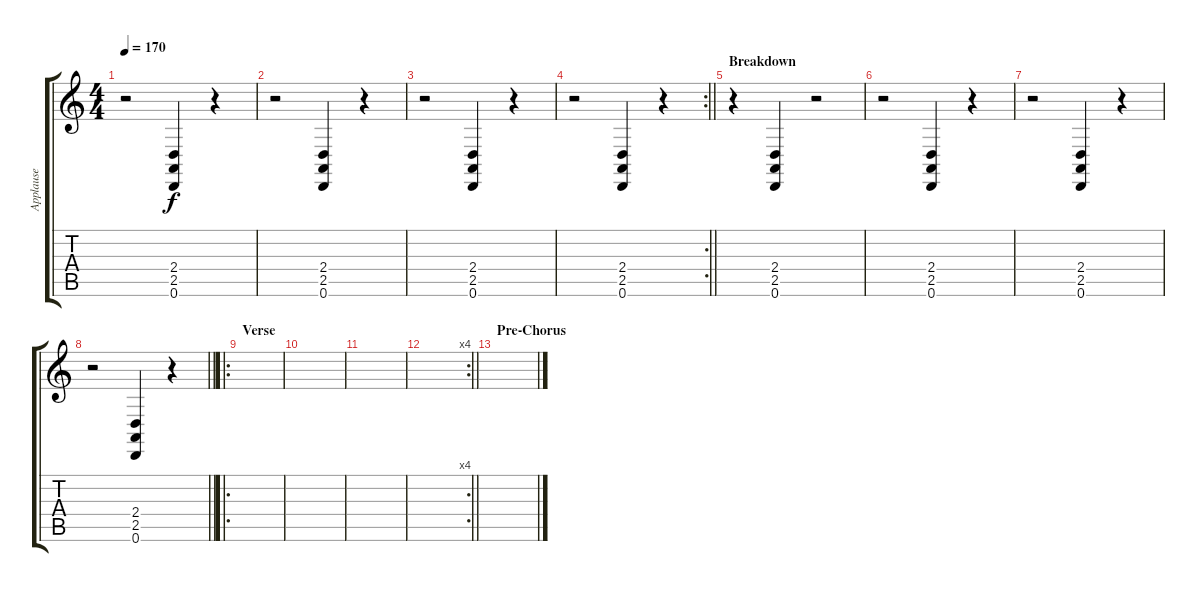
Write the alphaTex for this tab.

\track ("Applause" "Applause") {instrument applause}
\staff {score tabs}
\tuning (D4 A3 F3 C3 G2 D2) {hide}
\ts (4 4)
\tempo 170
\clef g2
\ks c
r.2{dy f} (2.4 2.5 0.6).4 r.4 |
r.2 (2.4 2.5 0.6).4 r.4 |
r.2 (2.4 2.5 0.6).4 r.4 |
\rc 2
\barLineRight lightlight
r.2 (2.4 2.5 0.6).4 r.4 |
\section ("" "Breakdown")
r.4 (2.4 2.5 0.6).4 r.2 |
r.2 (2.4 2.5 0.6).4 r.4 |
r.2 (2.4 2.5 0.6).4 r.4 |
\barLineRight lightlight
r.2 (2.4 2.5 0.6).4 r.4 |
\ro
\section ("" "Verse")
|
|
|
\rc 4
\barLineRight lightlight
|
\section ("" "Pre-Chorus")
